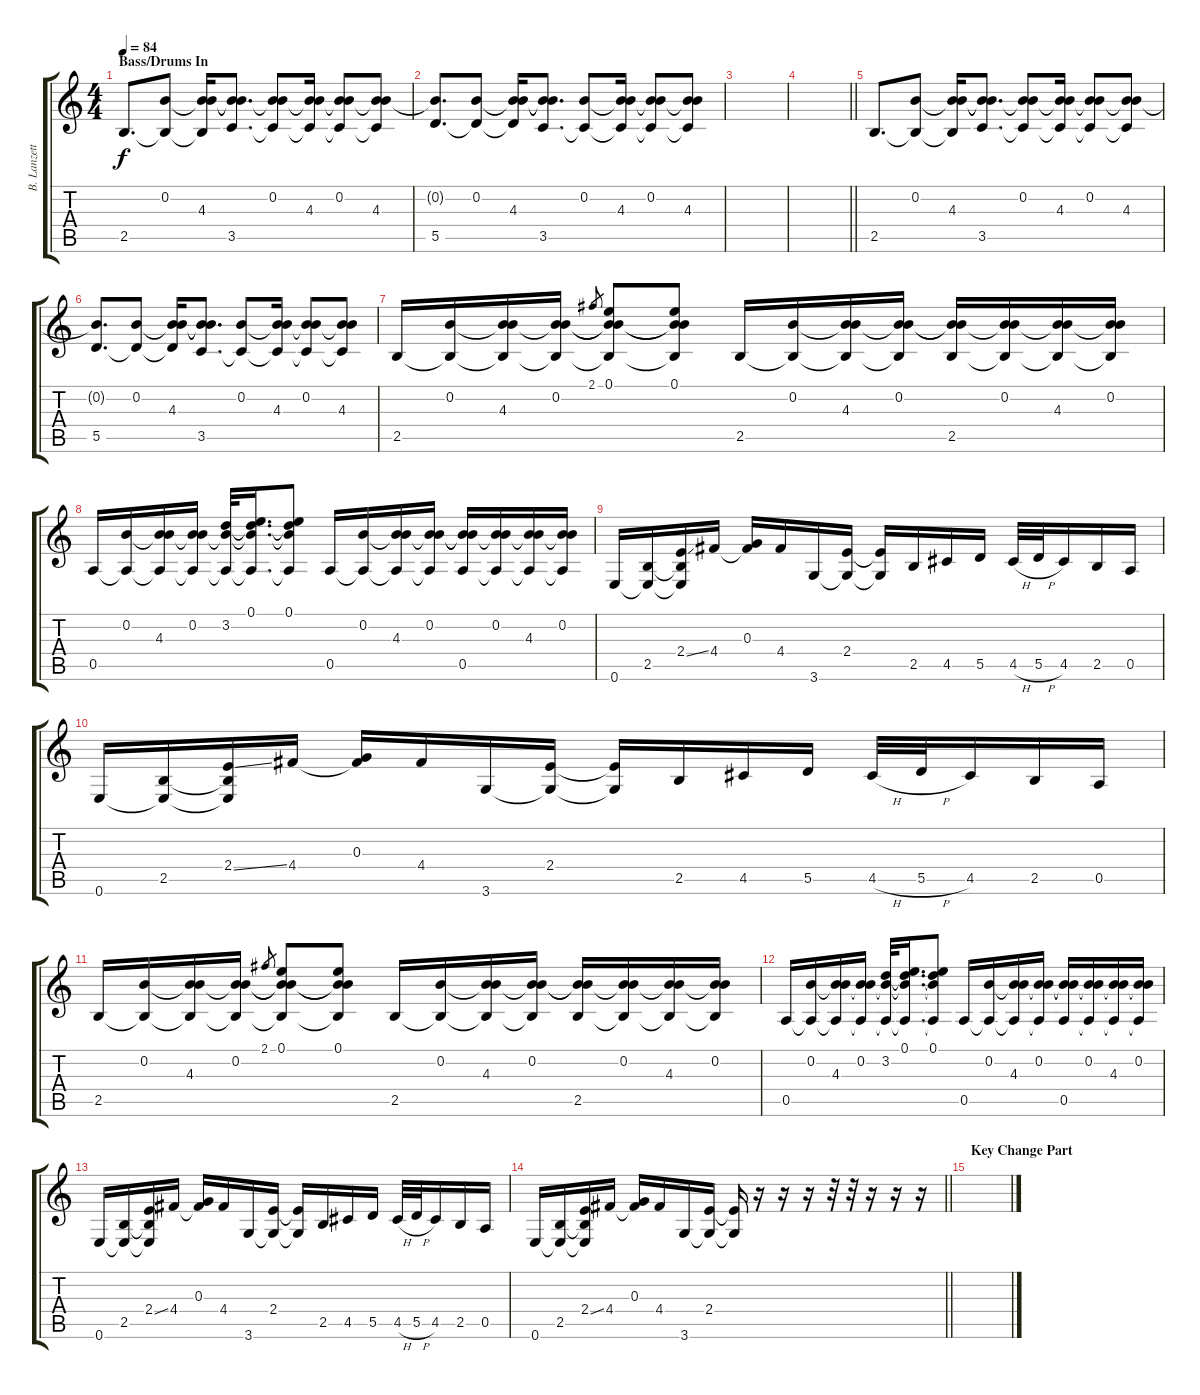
\track ("B. Lanzetti - Guitar #2" "B. Lanzett") {instrument electricguitarjazz}
\staff {score tabs}
\tuning (E4 B3 G3 D3 A2 E2) {hide}
\ts (4 4)
\section ("" "Bass/Drums In")
\tempo 84
\clef g2
\ks c
2.5.8{d dy f} (0.2 2.5{t}).8 (0.2{t} 4.3 2.5{t}).16 (0.2{t} 4.3{t} 3.5).8{d} (0.2 4.3{t} 3.5{t}).8 (0.2{t} 4.3 3.5{t}).16 (0.2 4.3{t} 3.5{t}).8 (0.2{t} 4.3 3.5{t}).8 |
(0.2{t} 5.5).8{d} (0.2 5.5{t}).8 (0.2{t} 4.3 5.5{t}).16 (0.2{t} 4.3{t} 3.5).8{d} (0.2 3.5{t}).8 (0.2{t} 4.3 3.5{t}).16 (0.2 4.3{t} 3.5{t}).8 (0.2{t} 4.3 3.5{t}).8 |
|
\barLineRight lightlight
|
2.5.8{d} (0.2 2.5{t}).8 (0.2{t} 4.3 2.5{t}).16 (0.2{t} 4.3{t} 3.5).8{d} (0.2 4.3{t} 3.5{t}).8 (0.2{t} 4.3 3.5{t}).16 (0.2 4.3{t} 3.5{t}).8 (0.2{t} 4.3 3.5{t}).8 |
(0.2{t} 5.5).8{d} (0.2 5.5{t}).8 (0.2{t} 4.3 5.5{t}).16 (0.2{t} 4.3{t} 3.5).8{d} (0.2 3.5{t}).8 (0.2{t} 4.3 3.5{t}).16 (0.2 4.3{t} 3.5{t}).8 (0.2{t} 4.3 3.5{t}).8 |
2.5.16 (0.2 2.5{t}).16 (0.2{t} 4.3 2.5{t}).16 (0.2 4.3{t} 2.5{t}).16 2.1.8{gr} (0.1 0.2{t} 4.3{t} 2.5{t}).8 (0.1 0.2{t} 4.3{t} 2.5{t}).8 2.5.16 (0.2 2.5{t}).16 (0.2{t} 4.3 2.5{t}).16 (0.2 4.3{t} 2.5{t}).16 (0.2{t} 4.3{t} 2.5).16 (0.2 4.3{t} 2.5{t}).16 (0.2{t} 4.3 2.5{t}).16 (0.2 4.3{t} 2.5{t}).16 |
0.5.16 (0.2 0.5{t}).16 (0.2{t} 4.3 0.5{t}).16 (0.2 4.3{t} 0.5{t}).16 (3.2 4.3{t} 0.5{t}).32 (0.1 3.2{t} 4.3{t} 0.5{t}).16{d} (0.1 3.2{t} 4.3{t} 0.5{t}).8 0.5.16 (0.2 0.5{t}).16 (0.2{t} 4.3 0.5{t}).16 (0.2 4.3{t} 0.5{t}).16 (0.2{t} 4.3{t} 0.5).16 (0.2 4.3{t} 0.5{t}).16 (0.2{t} 4.3 0.5{t}).16 (0.2 4.3{t} 0.5{t}).16 |
0.6.16 (2.5 0.6{t}).16 (2.4{ss} 2.5{t} 0.6{t}).16 4.4.16 (0.3 4.4{t}).16 4.4.16 3.6.16 (2.4 3.6{t}).16 (2.4{t} 3.6{t}).16 2.5.16 4.5.16 5.5.16 4.5{h}.32 5.5{h}.32 4.5.16 2.5.16 0.5.16 |
0.6.16 (2.5 0.6{t}).16 (2.4{ss} 2.5{t} 0.6{t}).16 4.4.16 (0.3 4.4{t}).16 4.4.16 3.6.16 (2.4 3.6{t}).16 (2.4{t} 3.6{t}).16 2.5.16 4.5.16 5.5.16 4.5{h}.32 5.5{h}.32 4.5.16 2.5.16 0.5.16 |
2.5.16 (0.2 2.5{t}).16 (0.2{t} 4.3 2.5{t}).16 (0.2 4.3{t} 2.5{t}).16 2.1.8{gr} (0.1 0.2{t} 4.3{t} 2.5{t}).8 (0.1 0.2{t} 4.3{t} 2.5{t}).8 2.5.16 (0.2 2.5{t}).16 (0.2{t} 4.3 2.5{t}).16 (0.2 4.3{t} 2.5{t}).16 (0.2{t} 4.3{t} 2.5).16 (0.2 4.3{t} 2.5{t}).16 (0.2{t} 4.3 2.5{t}).16 (0.2 4.3{t} 2.5{t}).16 |
0.5.16 (0.2 0.5{t}).16 (0.2{t} 4.3 0.5{t}).16 (0.2 4.3{t} 0.5{t}).16 (3.2 4.3{t} 0.5{t}).32 (0.1 3.2{t} 4.3{t} 0.5{t}).16{d} (0.1 3.2{t} 4.3{t} 0.5{t}).8 0.5.16 (0.2 0.5{t}).16 (0.2{t} 4.3 0.5{t}).16 (0.2 4.3{t} 0.5{t}).16 (0.2{t} 4.3{t} 0.5).16 (0.2 4.3{t} 0.5{t}).16 (0.2{t} 4.3 0.5{t}).16 (0.2 4.3{t} 0.5{t}).16 |
0.6.16 (2.5 0.6{t}).16 (2.4{ss} 2.5{t} 0.6{t}).16 4.4.16 (0.3 4.4{t}).16 4.4.16 3.6.16 (2.4 3.6{t}).16 (2.4{t} 3.6{t}).16 2.5.16 4.5.16 5.5.16 4.5{h}.32 5.5{h}.32 4.5.16 2.5.16 0.5.16 |
\barLineRight lightlight
0.6.16 (2.5 0.6{t}).16 (2.4{ss} 2.5{t} 0.6{t}).16 4.4.16 (0.3 4.4{t}).16 4.4.16 3.6.16 (2.4 3.6{t}).16 (2.4{t} 3.6{t}).16 r.16 r.16 r.16 r.32 r.32 r.16 r.16 r.16 |
\section ("" "Key Change Part")
